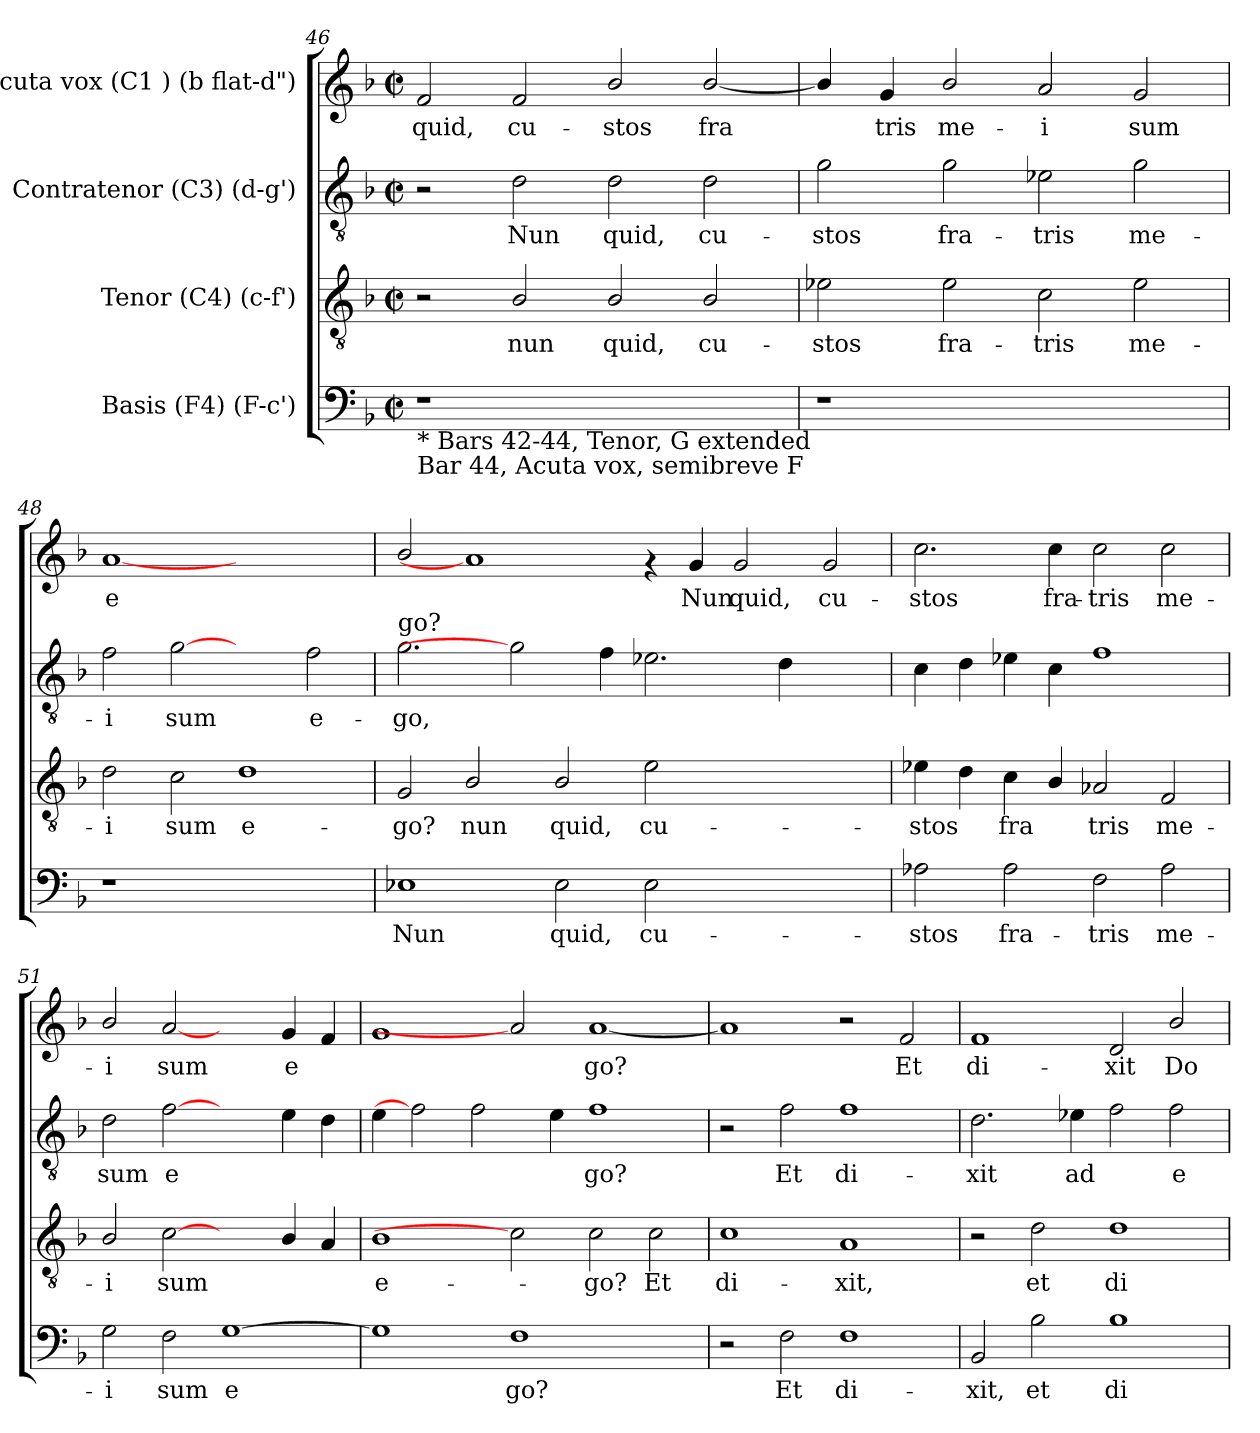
**kern	**text	**kern	**text	**kern	**text	**kern	**text
*part4	*part4	*part3	*part3	*part2	*part2	*part1	*part1
*staff4	*staff4	*staff3	*staff3	*staff2	*staff2	*staff1	*staff1
*I"Basis (F4)  (F-c')	*	*I"Tenor (C4)  (c-f')	*	*I"Contratenor (C3)  (d-g')	*	*I"Acuta vox (C1 )  (b flat-d")	*
*clefF4	*	*clefGv2	*	*clefGv2	*	*clefG2	*
*k[b-]	*	*k[b-]	*	*k[b-]	*	*k[b-]	*
*F:	*	*F:	*	*F:	*	*F:	*
*M2/2	*	*M2/2	*	*M2/2	*	*M2/2	*
*met(c|)	*	*met(c|)	*	*met(c|)	*	*met(c|)	*
=46	=46	=46	=46	=46	=46	=46	=46
!LO:TX:b:t=* Bars 42-44, Tenor, G extended	!	!	!	!	!	!	!
!LO:TX:b:t=Bar 44, Acuta vox, semibreve F	!	!	!	!	!	!	!
!	!	!	!	!	!	!	!LO:LY:b:cj
1r	.	2r	.	2r	.	2f/	quid,
!	!	!	!LO:LY:b:cj	!	!LO:LY:b:cj	!	!LO:LY:b:cj
.	.	2B-/	nun	2d\	Nun	2f/	cu-
!	!	!	!LO:LY:b:cj	!	!LO:LY:b:cj	!	!LO:LY:b:cj
1ryy	.	2B-/	quid,	2d\	quid,	2b-/	-stos
!	!	!	!LO:LY:b:cj	!	!LO:LY:b:cj	!	!LO:LY:b:cj
.	.	2B-/	cu-	2d\	cu-	[<2b-/	fra-
=47	=47	=47	=47	=47	=47	=47	=47
!	!	!	!LO:LY:b:cj	!	!LO:LY:b:cj	!	!LO:LY:b:cj
1r	.	2e-X\	-stos	2g\	-stos	4b-/]	--
!	!	!	!	!	!	!	!LO:LY:b:cj
.	.	.	.	.	.	4g/	-tris
!	!	!	!LO:LY:b:cj	!	!LO:LY:b:cj	!	!LO:LY:b:cj
.	.	2e-\	fra-	2g\	fra-	2b-/	me-
!	!	!	!LO:LY:b:cj	!	!LO:LY:b:cj	!	!LO:LY:b:cj
1ryy	.	2c\	-tris	2e-\	-tris	2a/	-i
!	!	!	!LO:LY:b:cj	!	!LO:LY:b:cj	!	!LO:LY:b:cj
.	.	2e-\	me-	2g\	me-	2g/	sum
=48	=48	=48	=48	=48	=48	=48	=48
!	!	!	!LO:LY:b:cj	!	!LO:LY:b:cj	!	!LO:LY:b:cj
1r	.	2d\	-i	2f\	-i	[1a	e-
!	!	!	!LO:LY:b:cj	!	!LO:LY:b:cj	!	!
.	.	2c\	sum	[2g	sum	.	.
!	!	!	!LO:LY:b:cj	!	!	!	!
1ryy	.	1d	e-	2ryy	.	1ryy	.
!	!	!	!	!	!LO:LY:b:cj	!	!
.	.	.	.	2f\	e-	.	.
!!LO:PB:g=z
=49	=49	=49	=49	=49	=49	=49	=49
!	!	!	!	!LO:TX:a:t=go?	!	!	!
!	!LO:LY:b:cj	!	!LO:LY:b:cj	!	!LO:LY:b:cj	!	!LO:LY:b:cj
1E-X	Nun	2G/	-go?	2.g\	-go,	2b-/	--
!	!	!	!LO:LY:b:cj	!	!	!	!
.	.	2B-/	nun	.	.	1a]	.
.	.	.	.	2g]	.	.	.
!	!LO:LY:b:cj	!	!LO:LY:b:cj	!	!	!	!
2E-\	quid,	2B-/	quid,	.	.	.	.
!	!	!	!	!	!LO:LY:b:cj	!	!
.	.	.	.	4f\	.	.	.
!	!LO:LY:b:cj	!	!LO:LY:b:cj	!	!LO:LY:b:cj	!	!
2E-\	cu-	2e\	cu-	2.e-X\	.	4rf	.
!	!	!	!	!	!	!	!LO:LY:b:cj
.	.	.	.	.	.	4g/	-Nun
!	!	!	!	!	!	!	!LO:LY:b:cj
1ryy	.	1ryy	.	.	.	2g/	quid,
!	!	!	!	!	!LO:LY:b:cj	!	!
.	.	.	.	4d\	.	.	.
!	!	!	!	!	!	!	!LO:LY:b:cj
.	.	.	.	2ryy	.	2g/	cu-
=50	=50	=50	=50	=50	=50	=50	=50
!	!LO:LY:b:cj	!	!LO:LY:b:cj	!	!LO:LY:b:cj	!	!LO:LY:b:cj
2A-X\	-stos	4e-\	-stos	4c\	.	2.cc\	-stos
!	!	!	!LO:LY:b:cj	!	!LO:LY:b:cj	!	!
.	.	4d\	.	4d\	.	.	.
!	!LO:LY:b:cj	!	!LO:LY:b:cj	!	!LO:LY:b:cj	!	!
2A-\	fra-	4c\	fra-	4e-X\	.	.	.
!	!	!	!LO:LY:b:cj	!	!LO:LY:b:cj	!	!LO:LY:b:cj
.	.	4B-/	--	4c\	.	4cc\	fra-
!	!LO:LY:b:cj	!	!LO:LY:b:cj	!	!LO:LY:b:cj	!	!LO:LY:b:cj
2F\	-tris	2A-/	-tris	1f	.	2cc\	-tris
!	!LO:LY:b:cj	!	!LO:LY:b:cj	!	!	!	!LO:LY:b:cj
2A-\	me-	2F/	me-	.	.	2cc\	me-
=51	=51	=51	=51	=51	=51	=51	=51
!	!LO:LY:b:cj	!	!LO:LY:b:cj	!	!LO:LY:b:cj	!	!LO:LY:b:cj
2G\	-i	2B-/	-i	2d\	sum	2b-/	-i
!	!LO:LY:b:cj	!	!LO:LY:b:cj	!	!LO:LY:b:cj	!	!LO:LY:b:cj
2F\	sum	[2c	sum	[2f	e-	[2a	sum
!	!LO:LY:b:cj	!	!	!	!	!	!
[>1G	e-	2ryy	.	2ryy	.	2ryy	.
!	!	!	!LO:LY:b:cj	!	!LO:LY:b:cj	!	!LO:LY:b:cj
.	.	4B-/	.	4e\	--	4g/	e-
!	!	!	!LO:LY:b:cj	!	!LO:LY:b:cj	!	!LO:LY:b:cj
.	.	4A/	.	4d\	--	4f/	--
=52	=52	=52	=52	=52	=52	=52	=52
!	!LO:LY:b:cj	!	!LO:LY:b:cj	!	!LO:LY:b:cj	!	!LO:LY:b:cj
1G]	--	1B-	e-	4e\	--	1g	--
.	.	.	.	2f]	.	.	.
!	!	!	!	!	!LO:LY:b:cj	!	!
.	.	.	.	2f\	--	.	.
!	!LO:LY:b:cj	!	!	!	!	!	!
1F	-go?	2c]	.	.	.	2a]	.
!	!	!	!	!	!LO:LY:b:cj	!	!
.	.	.	.	4e\	--	.	.
!	!	!	!LO:LY:b:cj	!	!LO:LY:b:cj	!	!LO:LY:b:cj
.	.	2c\	-go?	1f	-go?	[<1a	-go?
!	!	!	!LO:LY:b:cj	!	!	!	!
2ryy	.	2c\	Et	.	.	.	.
!!LO:LB:g=z
=53	=53	=53	=53	=53	=53	=53	=53
!	!	!	!LO:LY:b:cj	!	!	!	!LO:LY:b:cj
2r	.	1c	di-	2r	.	1a]	.
!	!LO:LY:b:cj	!	!	!	!LO:LY:b:cj	!	!
2F\	Et	.	.	2f\	Et	.	.
!	!LO:LY:b:cj	!	!LO:LY:b:cj	!	!LO:LY:b:cj	!	!
1F	di-	1A	-xit,	1f	di-	2r	.
!	!	!	!	!	!	!	!LO:LY:b:cj
.	.	.	.	.	.	2f/	Et
=54	=54	=54	=54	=54	=54	=54	=54
!	!LO:LY:b:cj	!	!	!	!LO:LY:b:cj	!	!LO:LY:b:cj
2BB-/	-xit,	2r	.	2.d\	-xit	1f	di-
!	!LO:LY:b:cj	!	!LO:LY:b:cj	!	!	!	!
2B-\	et	2d\	et	.	.	.	.
!	!	!	!	!	!LO:LY:b:cj	!	!
.	.	.	.	4e-\	ad	.	.
!	!LO:LY:b:cj	!	!LO:LY:b:cj	!	!LO:LY:b:cj	!	!LO:LY:b:cj
1B-	di-	1d	di-	2f\	.	2d/	-xit
!	!	!	!	!	!LO:LY:b:cj	!	!LO:LY:b:cj
.	.	.	.	2f\	e-	2b-/	Do-
=	=	=	=	=	=	=	=
*-	*-	*-	*-	*-	*-	*-	*-
